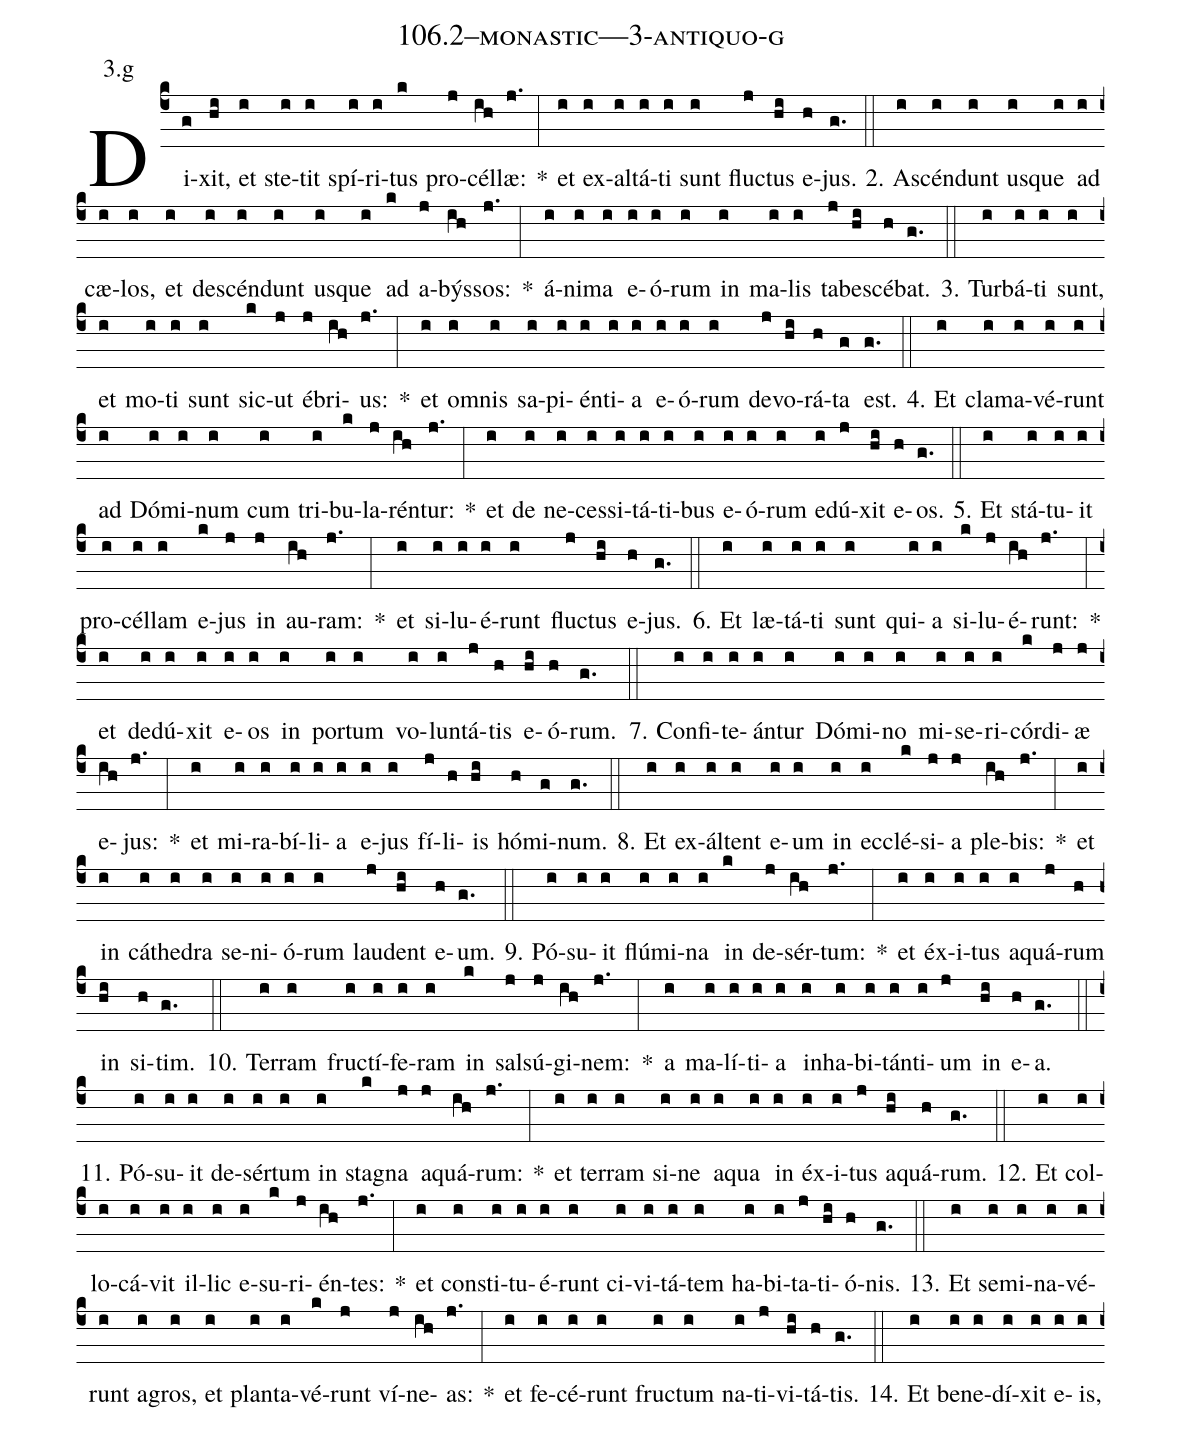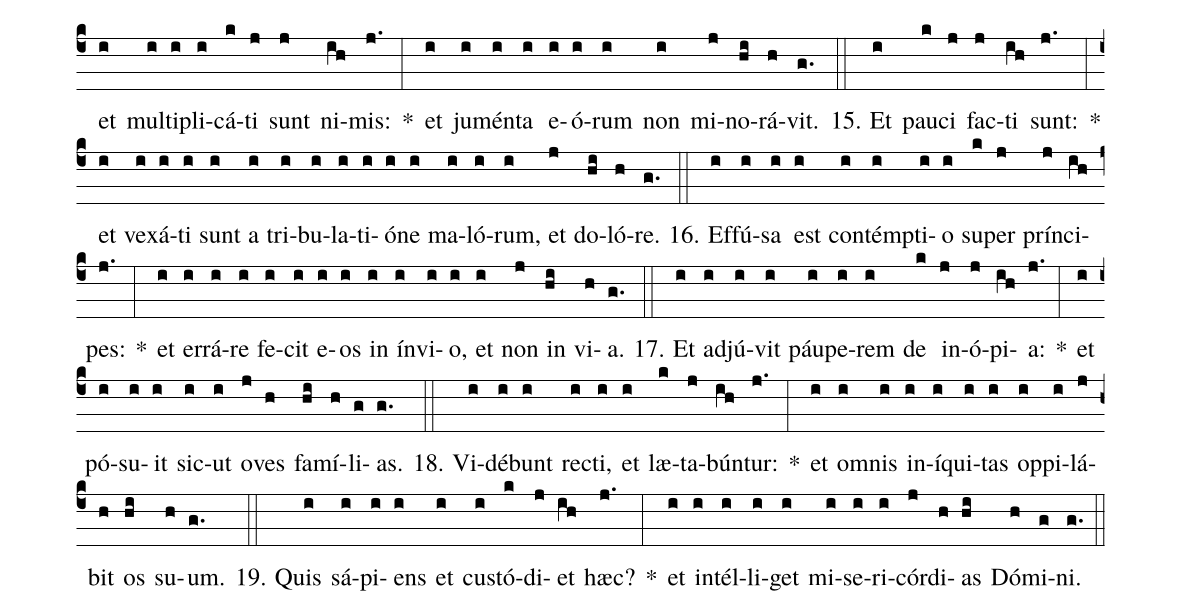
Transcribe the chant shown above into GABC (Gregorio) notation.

name: 106.2--monastic---3-antiquo-g;
annotation: 3.g;
%%
(c4)Di(g)xit,(hi) et(i) ste(i)tit(i) spí(i)ri(i)tus(k) pro(j)cél(ih)læ:(j.) *(:) et(i) ex(i)al(i)tá(i)ti(i) sunt(i) fluc(j)tus(hi) e(h)jus.(g.) (::)
2. A(i)scén(i)dunt(i) us(i)que(i) ad(i) cæ(i)los,(i) et(i) de(i)scén(i)dunt(i) us(i)que(i) ad(k) a(j)býs(ih)sos:(j.) *(:) á(i)ni(i)ma(i) e(i)ó(i)rum(i) in(i) ma(i)lis(i) ta(j)be(hi)scé(h)bat.(g.) (::)
3. Tur(i)bá(i)ti(i) sunt,(i) et(i) mo(i)ti(i) sunt(i) sic(k)ut(j) é(j)bri(ih)us:(j.) *(:) et(i) om(i)nis(i) sa(i)pi(i)én(i)ti(i)a(i) e(i)ó(i)rum(i) de(j)vo(hi)rá(h)ta(g) est.(g.) (::)
4. Et(i) cla(i)ma(i)vé(i)runt(i) ad(i) Dó(i)mi(i)num(i) cum(i) tri(i)bu(k)la(j)rén(ih)tur:(j.) *(:) et(i) de(i) ne(i)ces(i)si(i)tá(i)ti(i)bus(i) e(i)ó(i)rum(i) e(i)dú(j)xit(hi) e(h)os.(g.) (::)
5. Et(i) stá(i)tu(i)it(i) pro(i)cél(i)lam(i) e(k)jus(j) in(j) au(ih)ram:(j.) *(:) et(i) si(i)lu(i)é(i)runt(i) fluc(j)tus(hi) e(h)jus.(g.) (::)
6. Et(i) læ(i)tá(i)ti(i) sunt(i) qui(i)a(i) si(k)lu(j)é(ih)runt:(j.) *(:) et(i) de(i)dú(i)xit(i) e(i)os(i) in(i) por(i)tum(i) vo(i)lun(i)tá(j)tis(h) e(hi)ó(h)rum.(g.) (::)
7. Con(i)fi(i)te(i)án(i)tur(i) Dó(i)mi(i)no(i) mi(i)se(i)ri(i)cór(k)di(j)æ(j) e(ih)jus:(j.) *(:) et(i) mi(i)ra(i)bí(i)li(i)a(i) e(i)jus(i) fí(j)li(h)is(hi) hó(h)mi(g)num.(g.) (::)
8. Et(i) ex(i)ál(i)tent(i) e(i)um(i) in(i) ec(i)clé(k)si(j)a(j) ple(ih)bis:(j.) *(:) et(i) in(i) cá(i)the(i)dra(i) se(i)ni(i)ó(i)rum(i) lau(j)dent(hi) e(h)um.(g.) (::)
9. Pó(i)su(i)it(i) flú(i)mi(i)na(i) in(k) de(j)sér(ih)tum:(j.) *(:) et(i) éx(i)i(i)tus(i) a(i)quá(j)rum(h) in(hi) si(h)tim.(g.) (::)
10. Ter(i)ram(i) fruc(i)tí(i)fe(i)ram(i) in(k) sal(j)sú(j)gi(ih)nem:(j.) *(:) a(i) ma(i)lí(i)ti(i)a(i) in(i)ha(i)bi(i)tán(i)ti(i)um(j) in(hi) e(h)a.(g.) (::)
11. Pó(i)su(i)it(i) de(i)sér(i)tum(i) in(i) sta(k)gna(j) a(j)quá(ih)rum:(j.) *(:) et(i) ter(i)ram(i) si(i)ne(i) a(i)qua(i) in(i) éx(i)i(i)tus(j) a(hi)quá(h)rum.(g.) (::)
12. Et(i) col(i)lo(i)cá(i)vit(i) il(i)lic(i) e(i)su(k)ri(j)én(ih)tes:(j.) *(:) et(i) con(i)sti(i)tu(i)é(i)runt(i) ci(i)vi(i)tá(i)tem(i) ha(i)bi(i)ta(j)ti(hi)ó(h)nis.(g.) (::)
13. Et(i) se(i)mi(i)na(i)vé(i)runt(i) a(i)gros,(i) et(i) plan(i)ta(i)vé(k)runt(j) ví(j)ne(ih)as:(j.) *(:) et(i) fe(i)cé(i)runt(i) fruc(i)tum(i) na(i)ti(j)vi(hi)tá(h)tis.(g.) (::)
14. Et(i) be(i)ne(i)dí(i)xit(i) e(i)is,(i) et(i) mul(i)ti(i)pli(i)cá(k)ti(j) sunt(j) ni(ih)mis:(j.) *(:) et(i) ju(i)mén(i)ta(i) e(i)ó(i)rum(i) non(i) mi(j)no(hi)rá(h)vit.(g.) (::)
15. Et(i) pau(k)ci(j) fac(j)ti(ih) sunt:(j.) *(:) et(i) ve(i)xá(i)ti(i) sunt(i) a(i) tri(i)bu(i)la(i)ti(i)ó(i)ne(i) ma(i)ló(i)rum,(i) et(j) do(hi)ló(h)re.(g.) (::)
16. Ef(i)fú(i)sa(i) est(i) con(i)témp(i)ti(i)o(i) su(k)per(j) prín(j)ci(ih)pes:(j.) *(:) et(i) er(i)rá(i)re(i) fe(i)cit(i) e(i)os(i) in(i) ín(i)vi(i)o,(i) et(i) non(j) in(hi) vi(h)a.(g.) (::)
17. Et(i) ad(i)jú(i)vit(i) páu(i)pe(i)rem(i) de(k) in(j)ó(j)pi(ih)a:(j.) *(:) et(i) pó(i)su(i)it(i) sic(i)ut(i) o(j)ves(h) fa(hi)mí(h)li(g)as.(g.) (::)
18. Vi(i)dé(i)bunt(i) rec(i)ti,(i) et(i) læ(k)ta(j)bún(ih)tur:(j.) *(:) et(i) om(i)nis(i) in(i)í(i)qui(i)tas(i) op(i)pi(i)lá(j)bit(h) os(hi) su(h)um.(g.) (::)
19. Quis(i) sá(i)pi(i)ens(i) et(i) cus(i)tó(k)di(j)et(ih) hæc?(j.) *(:) et(i) in(i)tél(i)li(i)get(i) mi(i)se(i)ri(i)cór(j)di(h)as(hi) Dó(h)mi(g)ni.(g.) (::)
